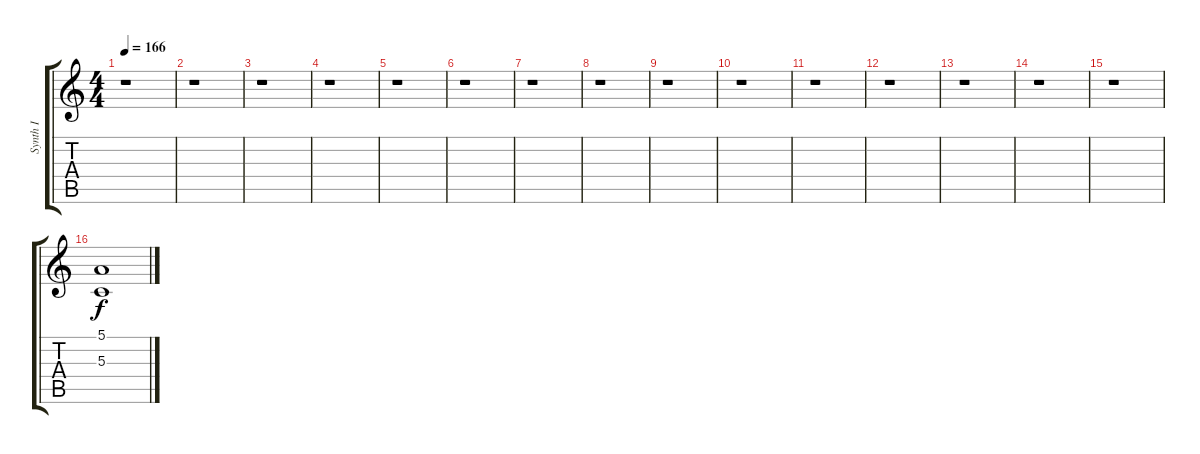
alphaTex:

\track ("Synth I" "Synth I") {instrument stringensemble1}
\staff {score tabs}
\tuning (E4 B3 G3 D3 A2 E2) {hide}
\ts (4 4)
\tempo 166
\clef g2
\ks c
r.1{dy f} |
r.1 |
r.1 |
r.1 |
r.1 |
r.1 |
r.1 |
r.1 |
r.1 |
r.1 |
r.1 |
r.1 |
r.1 |
r.1 |
r.1 |
(5.1 5.3).1
